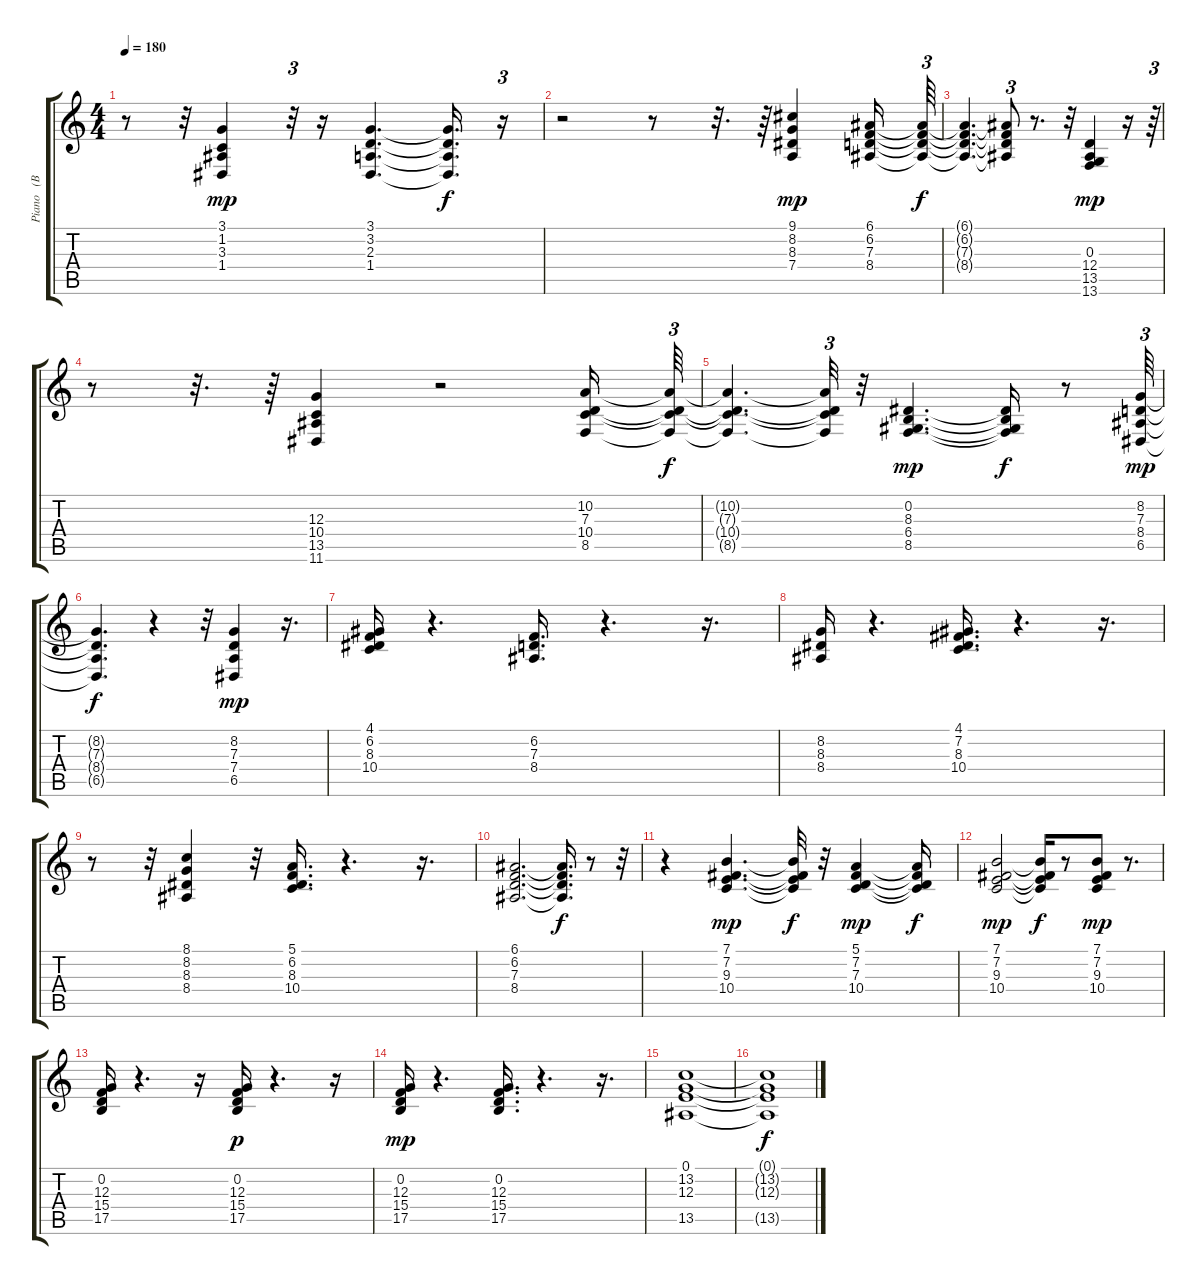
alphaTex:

\track ("Piano   (BB)" "Piano   (B") {instrument acousticgrandpiano}
\staff {score tabs}
\tuning (E4 B3 G3 D3 A2 E2) {hide}
\ts (4 4)
\tempo 180
\clef g2
\ks c
r.8{dy mp} r.32 (3.1 1.2 3.3 1.4).4 r.32{tu (3 2)} r.16 (3.1 3.2 2.3 1.4).4{d} (3.1{t} 3.2{t} 2.3{t} 1.4{t}).16{d dy f} r.16{tu (3 2)} |
r.2 r.8 r.32{d} r.64 (9.1 8.2 8.3 7.4).4{dy mp} (6.1 6.2 7.3 8.4).16 (6.1{t} 6.2{t} 7.3{t} 8.4{t}).64{tu (3 2) dy f} |
(6.1{t} 6.2{t} 7.3{t} 8.4{t}).4{d} (6.1{t} 6.2{t} 7.3{t} 8.4{t}).8{tu (3 2)} r.8{d} r.32 (0.3 12.4 13.5 13.6).4{dy mp} r.16 r.64{tu (3 2)} |
r.8 r.32{d} r.64 (12.3 10.4 13.5 11.6).4 r.2 (10.2 7.3 10.4 8.5).16 (10.2{t} 7.3{t} 10.4{t} 8.5{t}).64{tu (3 2) dy f} |
(10.2{t} 7.3{t} 10.4{t} 8.5{t}).4{d} (10.2{t} 7.3{t} 10.4{t} 8.5{t}).32{tu (3 2)} r.32 (0.2 8.3 6.4 8.5).4{d dy mp} (0.2{t} 8.3{t} 6.4{t} 8.5{t}).16{dy f} r.8 (8.2 7.3 8.4 6.5).64{tu (3 2) dy mp} |
(8.2{t} 7.3{t} 8.4{t} 6.5{t}).4{d dy f} r.4 r.32 (8.2 7.3 7.4 6.5).4{dy mp} r.16{d} |
(4.1 6.2 8.3 10.4).16 r.4{d} (6.2 7.3 8.4).16{d} r.4{d} r.16{d} |
(8.2 8.3 8.4).16 r.4{d} (4.1 7.2 8.3 10.4).16{d} r.4{d} r.16{d} |
r.8 r.32 (8.1 8.2 8.3 8.4).4 r.32 (5.1 6.2 8.3 10.4).16{d} r.4{d} r.16{d} |
(6.1 6.2 7.3 8.4).2{d} (6.1{t} 6.2{t} 7.3{t} 8.4{t}).16{d dy f} r.8 r.32 |
r.4 (7.1 7.2 9.3 10.4).4{d dy mp} (7.1{t} 7.2{t} 9.3{t} 10.4{t}).32{dy f} r.32 (5.1 7.2 7.3 10.4).4{dy mp} (5.1{t} 7.2{t} 7.3{t} 10.4{t}).16{dy f} |
(7.1 7.2 9.3 10.4).2{dy mp} (7.1{t} 7.2{t} 9.3{t} 10.4{t}).16{dy f} r.8 (7.1 7.2 9.3 10.4).8{dy mp} r.8{d} |
(0.2 12.3 15.4 17.5).16 r.4{d} r.16 (0.2 12.3 15.4 17.5).16{dy p} r.4{d} r.16 |
(0.2 12.3 15.4 17.5).16{dy mp} r.4{d} (0.2 12.3 15.4 17.5).16{d} r.4{d} r.16{d} |
(0.1 13.2 12.3 13.5).1 |
(0.1{t} 13.2{t} 12.3{t} 13.5{t}).1{dy f}
